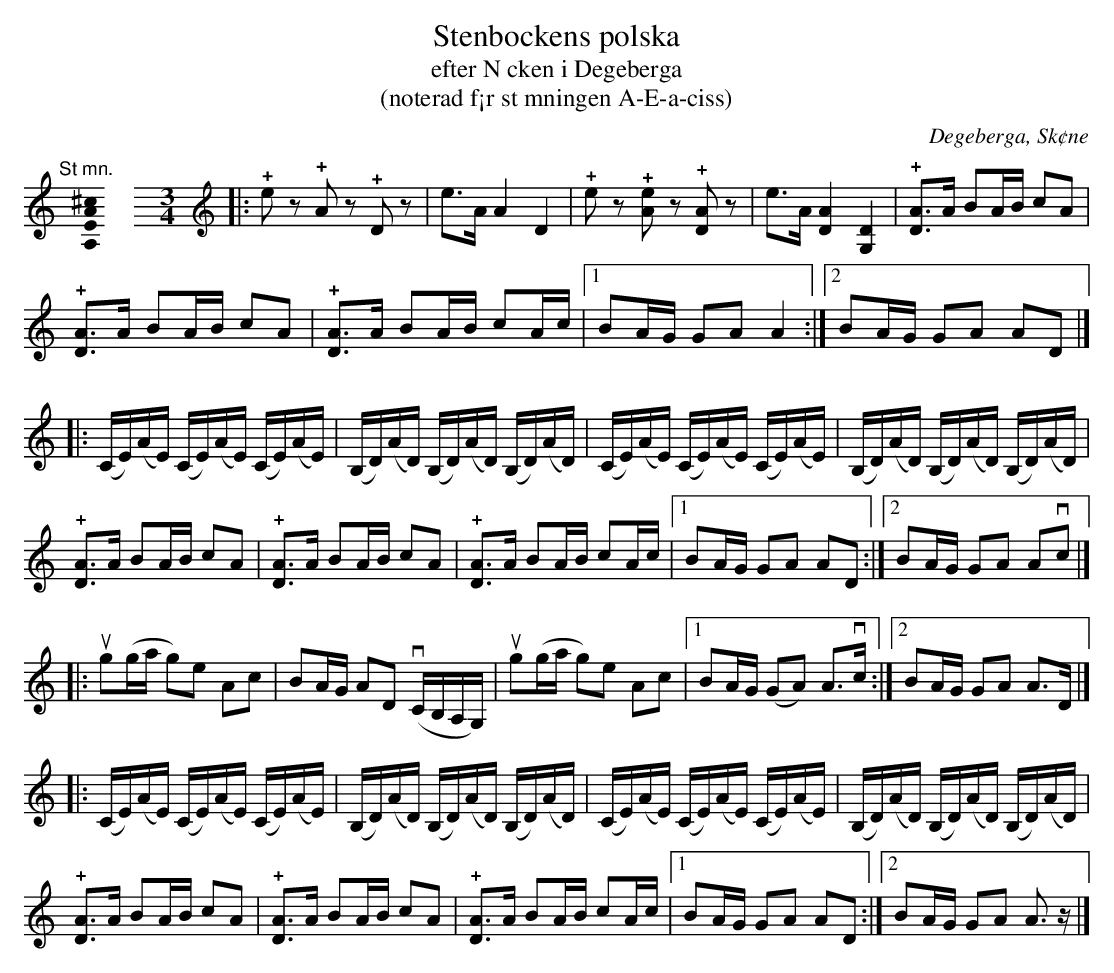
X:1
T:Stenbockens polska
T:efter N cken i Degeberga
T:(noterad f¡r st mningen A-E-a-ciss)
O:Degeberga, Sk¢ne
U:o=+open+
M:none
K:A
[K:C]
"@-20,30 St mn."[A,EA^c]0 \
[M:3/4]\
[L:1/4]\
[K:C clef=treble]\
[L:1/8]|: !+!ez !+!Az !+!Dz | e>A A2 D2 | !+!ez !+![Ae]z !+![DA]z | e>A [DA]2 [G,D]2 | !+![DA]>A BA/B/ cA |
 !+![DA]>A BA/B/ cA | !+![DA]>A BA/B/ cA/c/ |1 BA/G/ GA A2 :|2 BA/G/ GA AD |]
[L:1/16]|: (CE)(AE) (CE)(AE) (CE)(AE) | (B,D)(AD) (B,D)(AD) (B,D)(AD) | (CE)(AE) (CE)(AE) (CE)(AE) | (B,D)(AD) (B,D)(AD) (B,D)(AD) |
[L:1/8] !+![DA]>A BA/B/ cA | !+![DA]>A BA/B/ cA | !+![DA]>A BA/B/ cA/c/ |1 BA/G/ GA AD :|2 BA/G/ GA Avc |]
[L:1/8] |: ug(g/a/ g)e Ac | BA/G/ AD v(C/B,/A,/G,/) | ug(g/a/ g)e Ac |1 BA/G/ (GA) A>vc :|2 BA/G/ GA A>D |]
[L:1/16]|: (CE)(AE) (CE)(AE) (CE)(AE) | (B,D)(AD) (B,D)(AD) (B,D)(AD) | (CE)(AE) (CE)(AE) (CE)(AE) | (B,D)(AD) (B,D)(AD) (B,D)(AD) |
[L:1/8] !+![DA]>A BA/B/ cA | !+![DA]>A BA/B/ cA | !+![DA]>A BA/B/ cA/c/ |1 BA/G/ GA AD :|2 BA/G/ GA A>z |]
